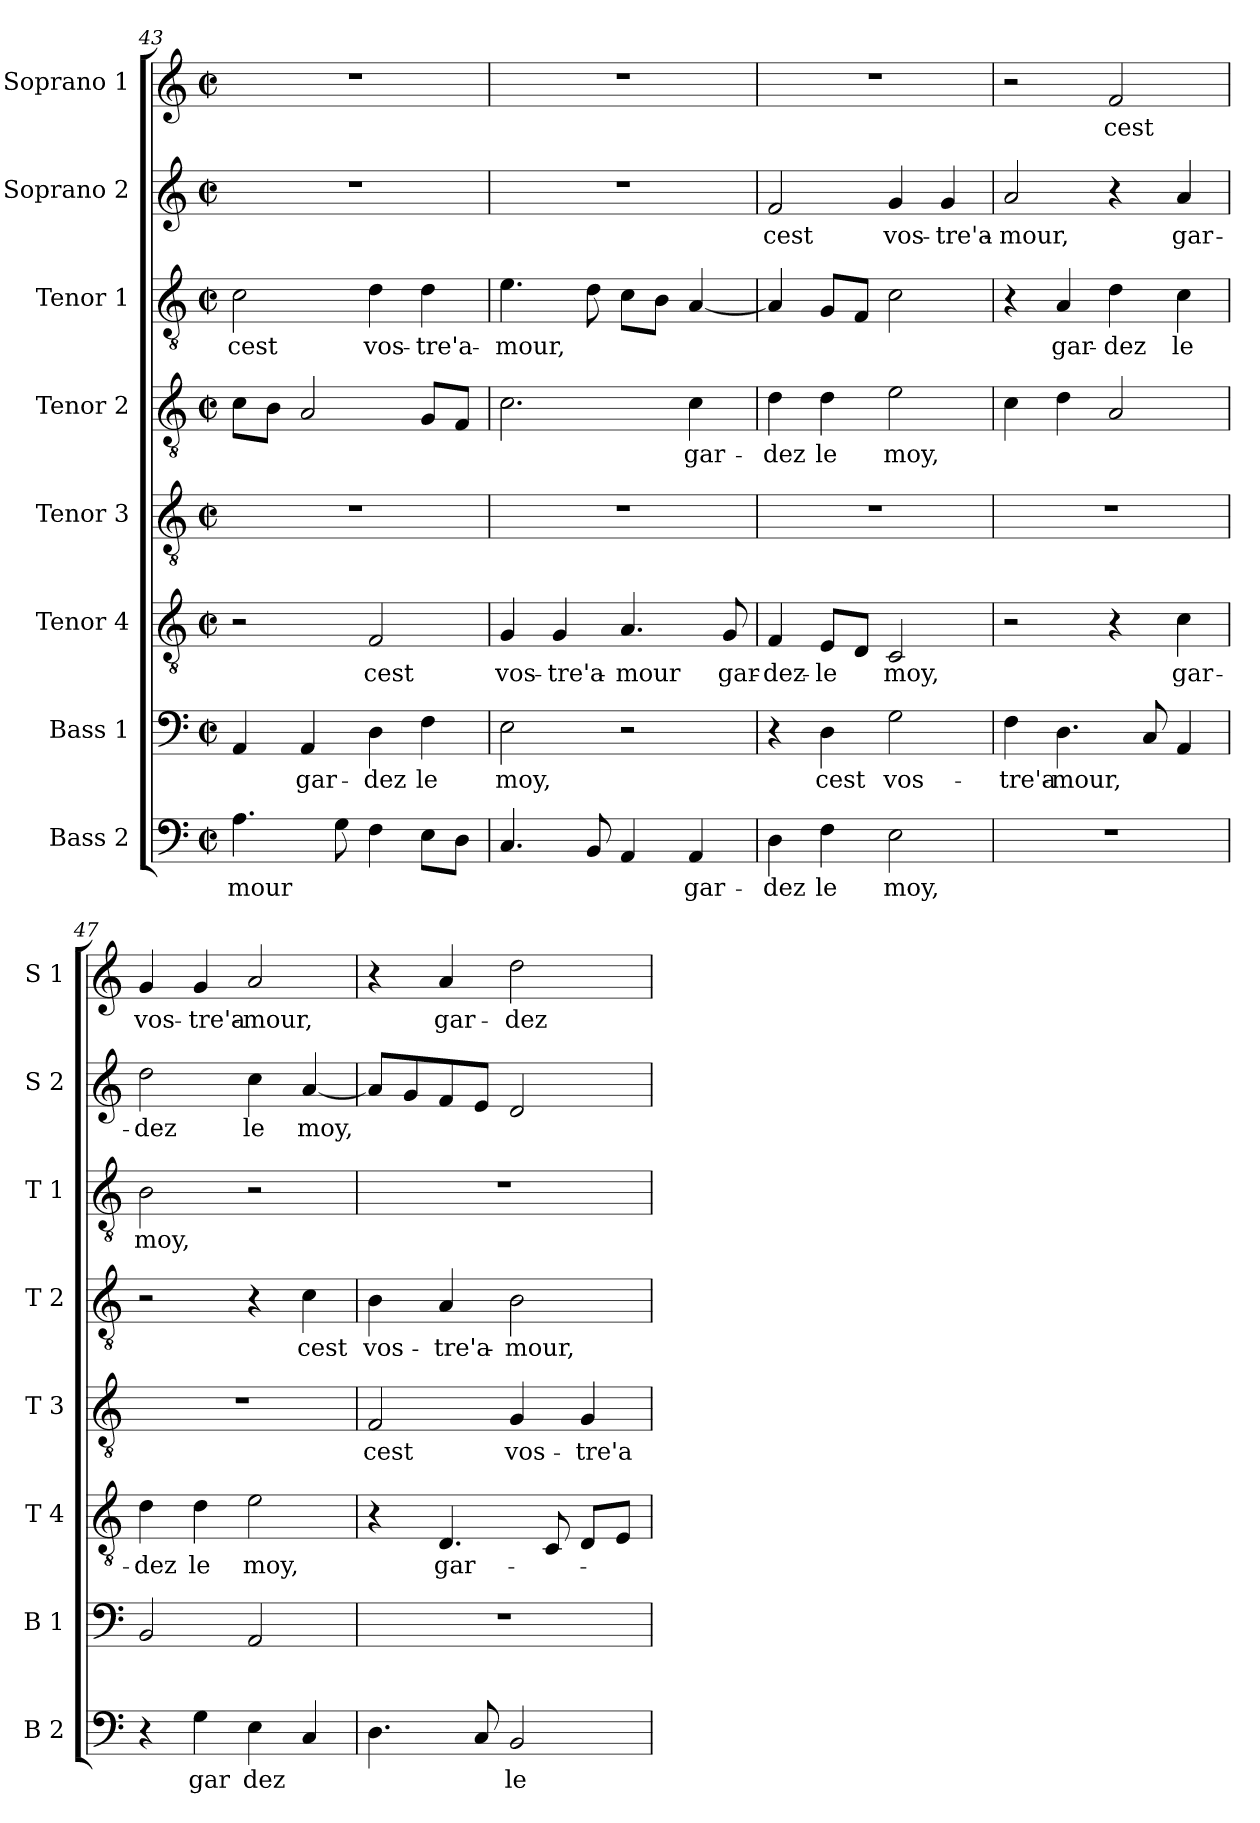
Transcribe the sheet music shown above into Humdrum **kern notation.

**kern	**text	**kern	**text	**kern	**text	**kern	**text	**kern	**text	**kern	**text	**kern	**text	**kern	**text
*part8	*part8	*part7	*part7	*part6	*part6	*part5	*part5	*part4	*part4	*part3	*part3	*part2	*part2	*part1	*part1
*staff8	*staff8	*staff7	*staff7	*staff6	*staff6	*staff5	*staff5	*staff4	*staff4	*staff3	*staff3	*staff2	*staff2	*staff1	*staff1
*I"Bass 2	*	*I"Bass 1	*	*I"Tenor 4	*	*I"Tenor 3	*	*I"Tenor 2	*	*I"Tenor 1	*	*I"Soprano 2	*	*I"Soprano 1	*
*I'B 2	*	*I'B 1	*	*I'T 4	*	*I'T 3	*	*I'T 2	*	*I'T 1	*	*I'S 2	*	*I'S 1	*
*clefF4	*	*clefF4	*	*clefGv2	*	*clefGv2	*	*clefGv2	*	*clefGv2	*	*clefG2	*	*clefG2	*
*k[]	*	*k[]	*	*k[]	*	*k[]	*	*k[]	*	*k[]	*	*k[]	*	*k[]	*
*C:	*	*C:	*	*C:	*	*C:	*	*C:	*	*C:	*	*C:	*	*C:	*
*M2/2	*	*M2/2	*	*M2/2	*	*M2/2	*	*M2/2	*	*M2/2	*	*M2/2	*	*M2/2	*
*met(c|)	*	*met(c|)	*	*met(c|)	*	*met(c|)	*	*met(c|)	*	*met(c|)	*	*met(c|)	*	*met(c|)	*
=43	=43	=43	=43	=43	=43	=43	=43	=43	=43	=43	=43	=43	=43	=43	=43
4.A\	-mour	4AA/	.	2r	.	1r	.	8c\L	.	2c\	cest	1r	.	1r	.
.	.	.	.	.	.	.	.	8B\J	.	.	.	.	.	.	.
.	.	4AA/	gar-	.	.	.	.	2A/	.	.	.	.	.	.	.
8G\	.	.	.	.	.	.	.	.	.	.	.	.	.	.	.
4F\	.	4D\	-dez	2F/	cest	.	.	.	.	4d\	vos-	.	.	.	.
8E\L	.	4F\	le	.	.	.	.	8G/L	.	4d\	-tre'a-	.	.	.	.
8D\J	.	.	.	.	.	.	.	8F/J	.	.	.	.	.	.	.
=44	=44	=44	=44	=44	=44	=44	=44	=44	=44	=44	=44	=44	=44	=44	=44
4.C/	.	2E\	moy,	4G/	vos-	1r	.	2.c\	.	4.e\	-mour,	1r	.	1r	.
.	.	.	.	4G/	-tre'a-	.	.	.	.	.	.	.	.	.	.
8BB/	.	.	.	.	.	.	.	.	.	8d\	.	.	.	.	.
4AA/	.	2r	.	4.A/	-mour	.	.	.	.	8c\L	.	.	.	.	.
.	.	.	.	.	.	.	.	.	.	8B\J	.	.	.	.	.
4AA/	gar-	.	.	.	.	.	.	4c\	gar-	[4A/	.	.	.	.	.
.	.	.	.	8G/	gar-	.	.	.	.	.	.	.	.	.	.
=45	=45	=45	=45	=45	=45	=45	=45	=45	=45	=45	=45	=45	=45	=45	=45
4D\	-dez	4r	.	4F/	-dez-	1r	.	4d\	-dez	4A/]	.	2f/	cest	1r	.
4F\	le	4D\	cest	8E/L	-le	.	.	4d\	le	8G/L	.	.	.	.	.
.	.	.	.	8D/J	.	.	.	.	.	8F/J	.	.	.	.	.
2E\	moy,	2G\	vos-	2C/	moy,	.	.	2e\	moy,	2c\	.	4g/	vos-	.	.
.	.	.	.	.	.	.	.	.	.	.	.	4g/	-tre'a-	.	.
=46	=46	=46	=46	=46	=46	=46	=46	=46	=46	=46	=46	=46	=46	=46	=46
1r	.	4F\	-tre'a-	2r	.	1r	.	4c\	.	4r	.	2a/	-mour,	2r	.
.	.	4.D\	-mour,	.	.	.	.	4d\	.	4A/	gar-	.	.	.	.
.	.	.	.	4r	.	.	.	2A/	.	4d\	-dez	4r	.	2f/	cest
.	.	8C/	.	.	.	.	.	.	.	.	.	.	.	.	.
.	.	4AA/	.	4c\	gar-	.	.	.	.	4c\	le	4a/	gar-	.	.
=47	=47	=47	=47	=47	=47	=47	=47	=47	=47	=47	=47	=47	=47	=47	=47
4r	.	2BB/	.	4d\	-dez	1r	.	2r	.	2B\	moy,	2dd\	-dez	4g/	vos-
4G\	gar	.	.	4d\	le	.	.	.	.	.	.	.	.	4g/	-tre'a-
4E\	dez	2AA/	.	2e\	moy,	.	.	4r	.	2r	.	4cc\	le	2a/	-mour,
4C/	.	.	.	.	.	.	.	4c\	cest	.	.	[4a/	moy,	.	.
!!LO:PB:g=z
=48	=48	=48	=48	=48	=48	=48	=48	=48	=48	=48	=48	=48	=48	=48	=48
4.D\	.	1r	.	4r	.	2F/	cest	4B\	vos-	1r	.	8a/L]	.	4r	.
.	.	.	.	.	.	.	.	.	.	.	.	8g/	.	.	.
.	.	.	.	4.D/	gar-	.	.	4A/	-tre'a-	.	.	8f/	.	4a/	gar-
8C/	.	.	.	.	.	.	.	.	.	.	.	8e/J	.	.	.
2BB/	le	.	.	.	.	4G/	vos-	2B\	-mour,	.	.	2d/	.	2dd\	-dez
.	.	.	.	8C/	.	.	.	.	.	.	.	.	.	.	.
.	.	.	.	8D/L	.	4G/	-tre'a-	.	.	.	.	.	.	.	.
.	.	.	.	8E/J	.	.	.	.	.	.	.	.	.	.	.
=	=	=	=	=	=	=	=	=	=	=	=	=	=	=	=
*-	*-	*-	*-	*-	*-	*-	*-	*-	*-	*-	*-	*-	*-	*-	*-
